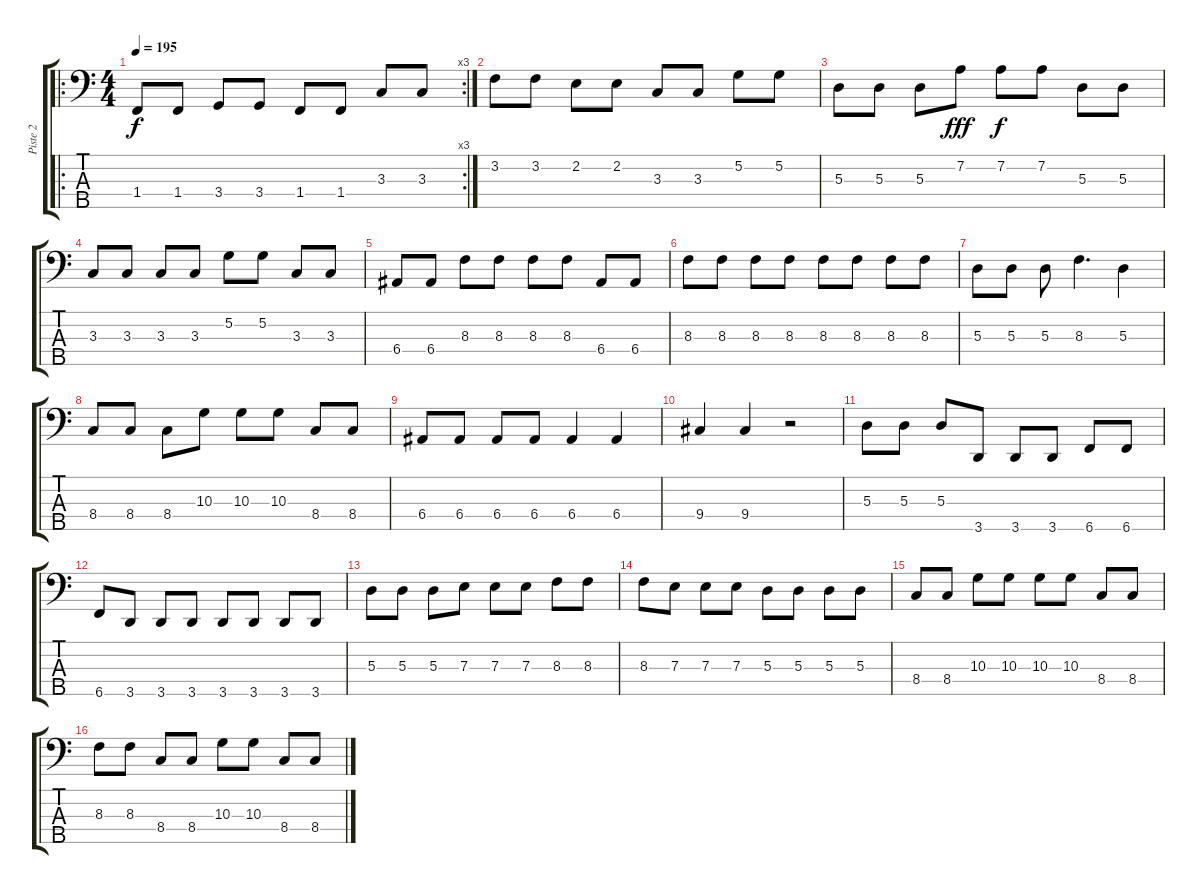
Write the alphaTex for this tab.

\track ("Piste 2" "Piste 2") {instrument electricbassfinger}
\staff {score tabs}
\tuning (G2 D2 A1 E1 B0) {hide}
\ro
\rc 3
\ts (4 4)
\tempo 195
\clef f4
\ks c
1.4.8{dy f} 1.4.8 3.4.8 3.4.8 1.4.8 1.4.8 3.3.8 3.3.8 |
3.2.8 3.2.8 2.2.8 2.2.8 3.3.8 3.3.8 5.2.8 5.2.8 |
5.3.8 5.3.8 5.3.8 7.2.8{dy fff} 7.2.8{dy f} 7.2.8 5.3.8 5.3.8 |
3.3.8 3.3.8 3.3.8 3.3.8 5.2.8 5.2.8 3.3.8 3.3.8 |
6.4.8 6.4.8 8.3.8 8.3.8 8.3.8 8.3.8 6.4.8 6.4.8 |
8.3.8 8.3.8 8.3.8 8.3.8 8.3.8 8.3.8 8.3.8 8.3.8 |
5.3.8 5.3.8 5.3.8 8.3.4{d} 5.3.4 |
8.4.8 8.4.8 8.4.8 10.3.8 10.3.8 10.3.8 8.4.8 8.4.8 |
6.4.8 6.4.8 6.4.8 6.4.8 6.4.4 6.4.4 |
9.4.4 9.4.4 r.2 |
5.3.8 5.3.8 5.3.8 3.5.8 3.5.8 3.5.8 6.5.8 6.5.8 |
6.5.8 3.5.8 3.5.8 3.5.8 3.5.8 3.5.8 3.5.8 3.5.8 |
5.3.8 5.3.8 5.3.8 7.3.8 7.3.8 7.3.8 8.3.8 8.3.8 |
8.3.8 7.3.8 7.3.8 7.3.8 5.3.8 5.3.8 5.3.8 5.3.8 |
8.4.8 8.4.8 10.3.8 10.3.8 10.3.8 10.3.8 8.4.8 8.4.8 |
8.3.8 8.3.8 8.4.8 8.4.8 10.3.8 10.3.8 8.4.8 8.4.8
